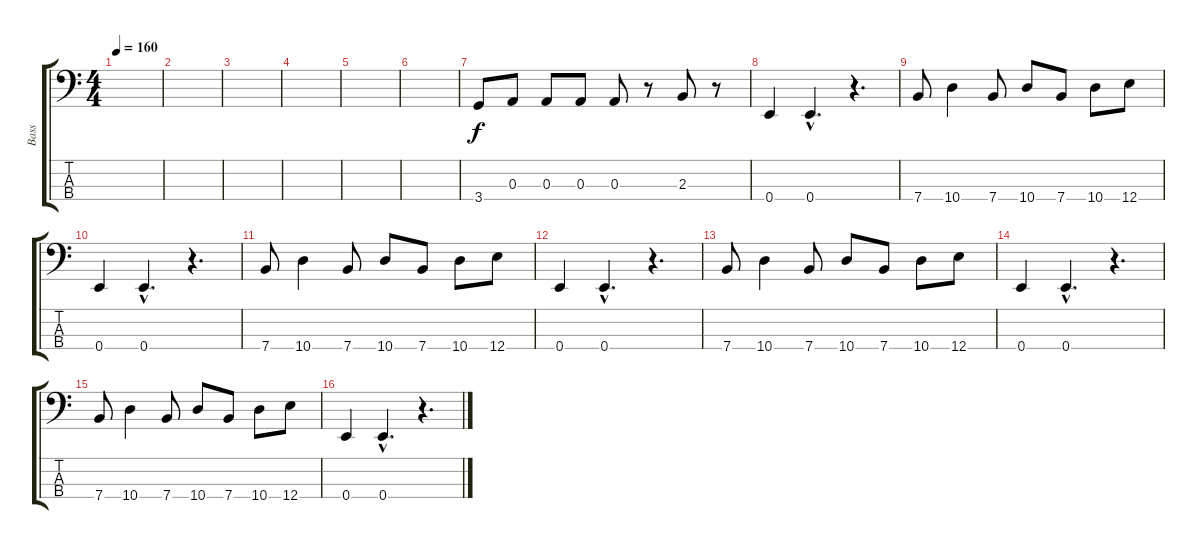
\track ("Bass" "Bass") {instrument synthbass2}
\staff {score tabs}
\tuning (G2 D2 A1 E1) {hide}
\ts (4 4)
\tempo 160
\clef f4
\ks c
|
|
|
|
|
|
3.4.8 0.3.8 0.3.8 0.3.8 0.3.8 r.8 2.3.8 r.8 |
0.4.4 0.4{hac}.4{d} r.4{d} |
7.4.8 10.4.4 7.4.8 10.4.8 7.4.8 10.4.8 12.4.8 |
0.4.4 0.4{hac}.4{d} r.4{d} |
7.4.8 10.4.4 7.4.8 10.4.8 7.4.8 10.4.8 12.4.8 |
0.4.4 0.4{hac}.4{d} r.4{d} |
7.4.8 10.4.4 7.4.8 10.4.8 7.4.8 10.4.8 12.4.8 |
0.4.4 0.4{hac}.4{d} r.4{d} |
7.4.8 10.4.4 7.4.8 10.4.8 7.4.8 10.4.8 12.4.8 |
0.4.4 0.4{hac}.4{d} r.4{d}
